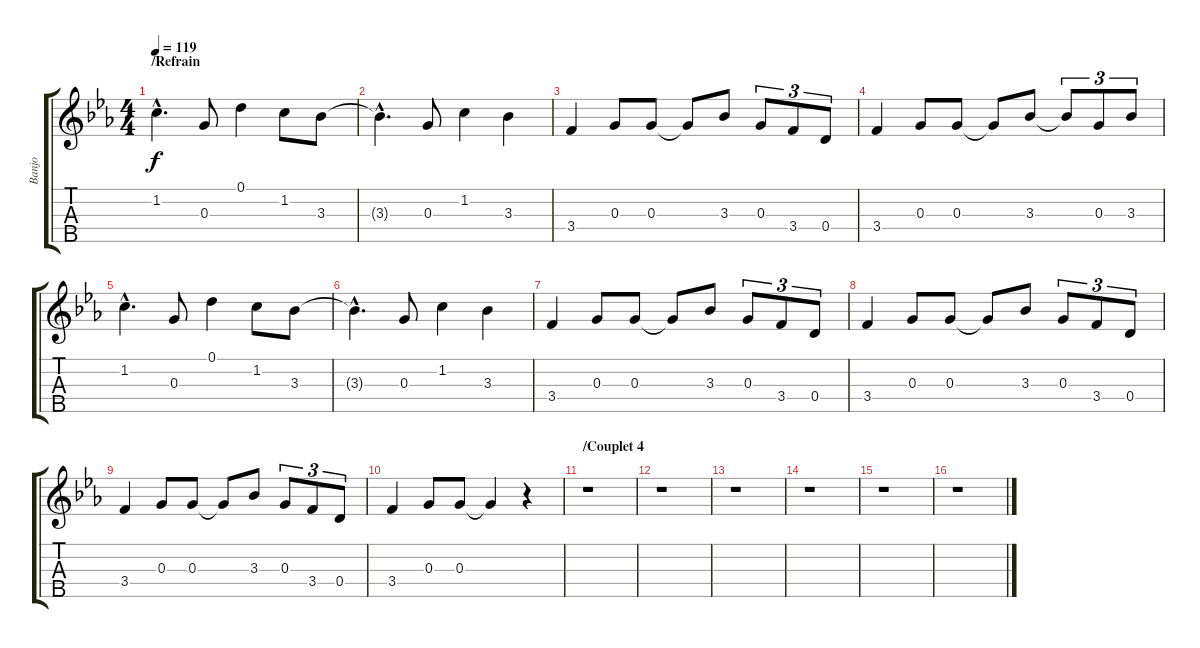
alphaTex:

\track ("Banjo" "Banjo") {instrument banjo}
\staff {score tabs}
\tuning (D4 B3 G3 D3 G4) {hide}
\displaytranspose 12
\ts (4 4)
\section ("" "/Refrain")
\tempo 119
\clef g2
\ks cminor
1.2{hac}.4{d dy f} 0.3.8 0.1.4 1.2.8 3.3.8 |
3.3{hac t}.4{d} 0.3.8 1.2.4 3.3.4 |
3.4.4 0.3.8 0.3.8 0.3{t}.8 3.3.8 0.3.8{tu (3 2)} 3.4.8{tu (3 2)} 0.4.8{tu (3 2)} |
3.4.4 0.3.8 0.3.8 0.3{t}.8 3.3.8 3.3{t}.8{tu (3 2)} 0.3.8{tu (3 2)} 3.3.8{tu (3 2)} |
1.2{hac}.4{d} 0.3.8 0.1.4 1.2.8 3.3.8 |
3.3{hac t}.4{d} 0.3.8 1.2.4 3.3.4 |
3.4.4 0.3.8 0.3.8 0.3{t}.8 3.3.8 0.3.8{tu (3 2)} 3.4.8{tu (3 2)} 0.4.8{tu (3 2)} |
3.4.4 0.3.8 0.3.8 0.3{t}.8 3.3.8 0.3.8{tu (3 2)} 3.4.8{tu (3 2)} 0.4.8{tu (3 2)} |
3.4.4 0.3.8 0.3.8 0.3{t}.8 3.3.8 0.3.8{tu (3 2)} 3.4.8{tu (3 2)} 0.4.8{tu (3 2)} |
3.4.4 0.3.8 0.3.8 0.3{t}.4 r.4 |
\section ("" "/Couplet 4")
r.1 |
r.1 |
r.1 |
r.1 |
r.1 |
r.1
